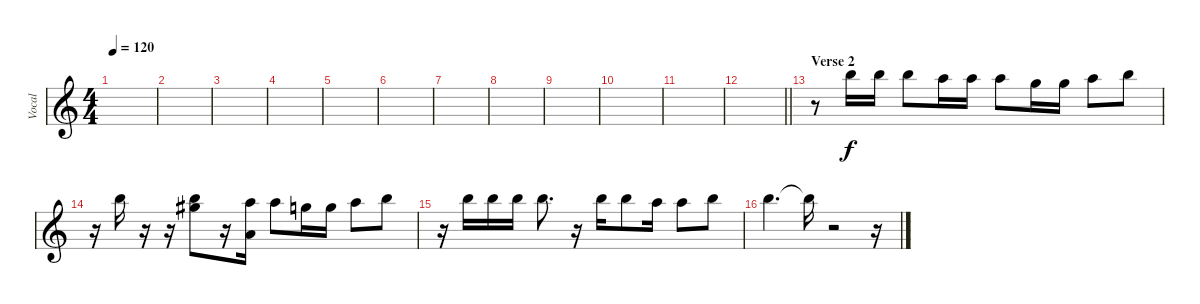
\track ("Vocal" "Vocal") {instrument synthvoice}
\staff {score}
\tuning (E4 B3 G3 D3 A2 E2) {hide}
\ts (4 4)
\tempo 120
\clef g2
\ks c
|
|
|
|
|
|
|
|
|
|
|
\barLineRight lightlight
|
\section ("" "Verse 2")
r.8 19.1.16 19.1.16 19.1.8 17.1.16 17.1.16 17.1.8 15.1.16 15.1.16 17.1.8 19.1.8 |
r.16 19.1.16 r.16 r.16 (19.1 21.2).8 r.16 (17.1 19.4).16 17.1.8 15.1.16 15.1.16 17.1.8 19.1.8 |
r.16 19.1.16 19.1.16 19.1.16 19.1.8{d} r.16 19.1.16 19.1.8 17.1.16 17.1.8 19.1.8 |
19.1.4{d} 19.1{t}.16 r.2 r.16
